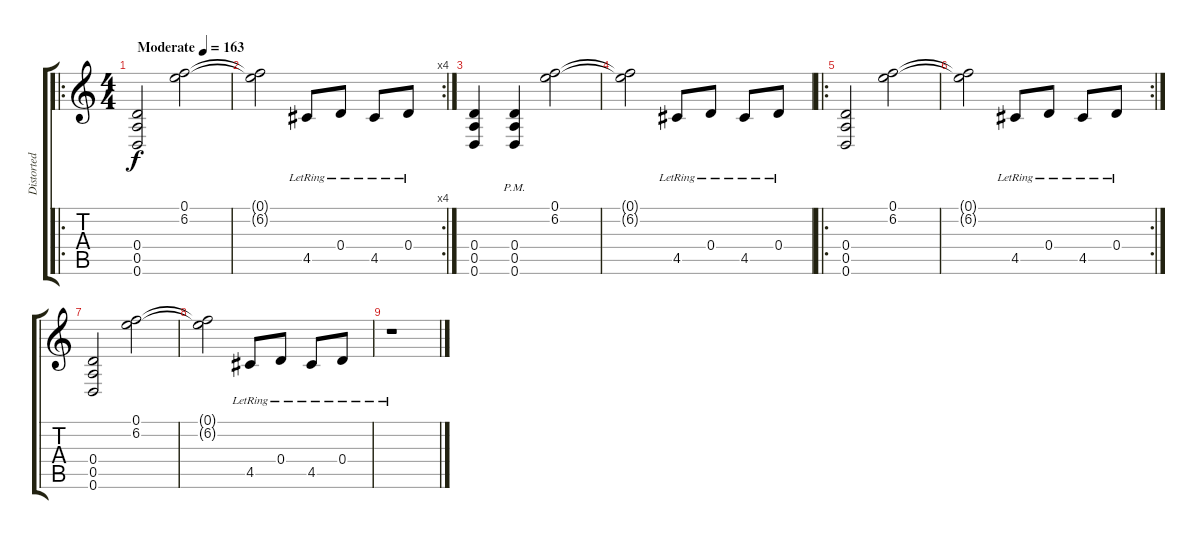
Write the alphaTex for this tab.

\track ("Distorted Guitar 1" "Distorted ") {instrument distortionguitar}
\staff {score tabs}
\tuning (E4 B3 G3 D3 A2 D2) {hide}
\ro
\ts (4 4)
\tempo (163 "Moderate")
\clef g2
\ks c
(0.4 0.5 0.6).2{dy f instrument distortionguitar} (0.1 6.2).2 |
\rc 4
(0.1{t} 6.2{t}).2 4.5{lr}.8 0.4{lr}.8 4.5{lr}.8 0.4{lr}.8 |
(0.4 0.5 0.6).4 (0.4{pm} 0.5{pm} 0.6{pm}).4 (0.1 6.2).2 |
(0.1{t} 6.2{t}).2 4.5{lr}.8 0.4{lr}.8 4.5{lr}.8 0.4{lr}.8 |
\ro
(0.4 0.5 0.6).2 (0.1 6.2).2 |
\rc 2
(0.1{t} 6.2{t}).2 4.5{lr}.8 0.4{lr}.8 4.5{lr}.8 0.4{lr}.8 |
(0.4 0.5 0.6).2 (0.1 6.2).2 |
(0.1{t} 6.2{t}).2 4.5{lr}.8 0.4{lr}.8 4.5{lr}.8 0.4{lr}.8 |
r.1
